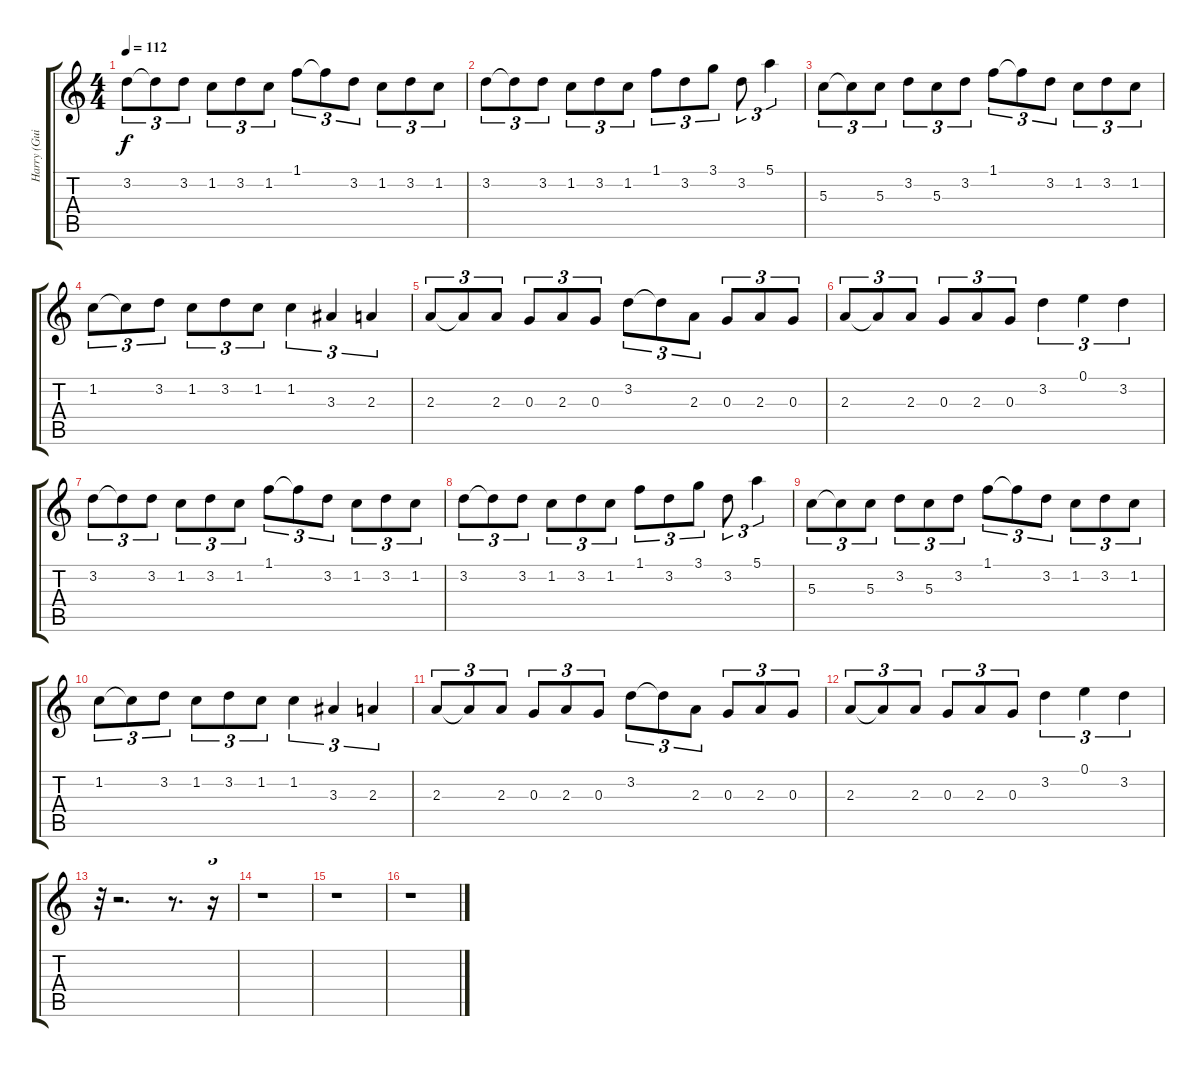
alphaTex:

\track ("Harry (Guitar)" "Harry (Gui") {instrument overdrivenguitar}
\staff {score tabs}
\tuning (E4 B3 G3 D3 A2 E2) {hide}
\ts (4 4)
\tempo 112
\clef g2
\ks c
3.2.8{tu (3 2) dy f volume 15} 3.2{t}.8{tu (3 2)} 3.2.8{tu (3 2)} 1.2.8{tu (3 2)} 3.2.8{tu (3 2)} 1.2.8{tu (3 2)} 1.1.8{tu (3 2)} 1.1{t}.8{tu (3 2)} 3.2.8{tu (3 2)} 1.2.8{tu (3 2)} 3.2.8{tu (3 2)} 1.2.8{tu (3 2)} |
3.2.8{tu (3 2)} 3.2{t}.8{tu (3 2)} 3.2.8{tu (3 2)} 1.2.8{tu (3 2)} 3.2.8{tu (3 2)} 1.2.8{tu (3 2)} 1.1.8{tu (3 2)} 3.2.8{tu (3 2)} 3.1.8{tu (3 2)} 3.2.8{tu (3 2)} 5.1.4{tu (3 2)} |
5.3.8{tu (3 2)} 5.3{t}.8{tu (3 2)} 5.3.8{tu (3 2)} 3.2.8{tu (3 2)} 5.3.8{tu (3 2)} 3.2.8{tu (3 2)} 1.1.8{tu (3 2)} 1.1{t}.8{tu (3 2)} 3.2.8{tu (3 2)} 1.2.8{tu (3 2)} 3.2.8{tu (3 2)} 1.2.8{tu (3 2)} |
1.2.8{tu (3 2)} 1.2{t}.8{tu (3 2)} 3.2.8{tu (3 2)} 1.2.8{tu (3 2)} 3.2.8{tu (3 2)} 1.2.8{tu (3 2)} 1.2.4{tu (3 2)} 3.3.4{tu (3 2)} 2.3.4{tu (3 2)} |
2.3.8{tu (3 2)} 2.3{t}.8{tu (3 2)} 2.3.8{tu (3 2)} 0.3.8{tu (3 2)} 2.3.8{tu (3 2)} 0.3.8{tu (3 2)} 3.2.8{tu (3 2)} 3.2{t}.8{tu (3 2)} 2.3.8{tu (3 2)} 0.3.8{tu (3 2)} 2.3.8{tu (3 2)} 0.3.8{tu (3 2)} |
2.3.8{tu (3 2)} 2.3{t}.8{tu (3 2)} 2.3.8{tu (3 2)} 0.3.8{tu (3 2)} 2.3.8{tu (3 2)} 0.3.8{tu (3 2)} 3.2.4{tu (3 2)} 0.1.4{tu (3 2)} 3.2.4{tu (3 2)} |
3.2.8{tu (3 2)} 3.2{t}.8{tu (3 2)} 3.2.8{tu (3 2)} 1.2.8{tu (3 2)} 3.2.8{tu (3 2)} 1.2.8{tu (3 2)} 1.1.8{tu (3 2)} 1.1{t}.8{tu (3 2)} 3.2.8{tu (3 2)} 1.2.8{tu (3 2)} 3.2.8{tu (3 2)} 1.2.8{tu (3 2)} |
3.2.8{tu (3 2)} 3.2{t}.8{tu (3 2)} 3.2.8{tu (3 2)} 1.2.8{tu (3 2)} 3.2.8{tu (3 2)} 1.2.8{tu (3 2)} 1.1.8{tu (3 2)} 3.2.8{tu (3 2)} 3.1.8{tu (3 2)} 3.2.8{tu (3 2)} 5.1.4{tu (3 2)} |
5.3.8{tu (3 2)} 5.3{t}.8{tu (3 2)} 5.3.8{tu (3 2)} 3.2.8{tu (3 2)} 5.3.8{tu (3 2)} 3.2.8{tu (3 2)} 1.1.8{tu (3 2)} 1.1{t}.8{tu (3 2)} 3.2.8{tu (3 2)} 1.2.8{tu (3 2)} 3.2.8{tu (3 2)} 1.2.8{tu (3 2)} |
1.2.8{tu (3 2)} 1.2{t}.8{tu (3 2)} 3.2.8{tu (3 2)} 1.2.8{tu (3 2)} 3.2.8{tu (3 2)} 1.2.8{tu (3 2)} 1.2.4{tu (3 2)} 3.3.4{tu (3 2)} 2.3.4{tu (3 2)} |
2.3.8{tu (3 2)} 2.3{t}.8{tu (3 2)} 2.3.8{tu (3 2)} 0.3.8{tu (3 2)} 2.3.8{tu (3 2)} 0.3.8{tu (3 2)} 3.2.8{tu (3 2)} 3.2{t}.8{tu (3 2)} 2.3.8{tu (3 2)} 0.3.8{tu (3 2)} 2.3.8{tu (3 2)} 0.3.8{tu (3 2)} |
2.3.8{tu (3 2)} 2.3{t}.8{tu (3 2)} 2.3.8{tu (3 2)} 0.3.8{tu (3 2)} 2.3.8{tu (3 2)} 0.3.8{tu (3 2)} 3.2.4{tu (3 2)} 0.1.4{tu (3 2)} 3.2.4{tu (3 2)} |
r.32{tu (3 2)} r.2{d} r.8{d} r.16{tu (3 2)} |
r.1 |
r.1 |
r.1
